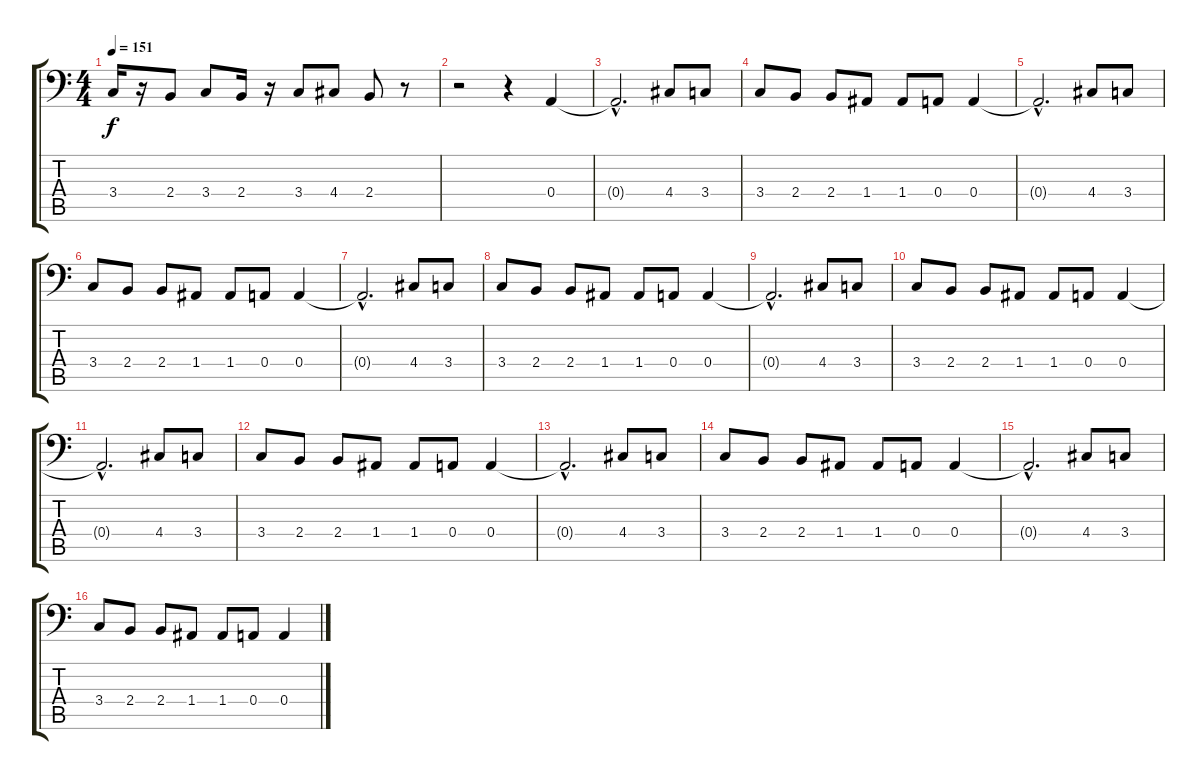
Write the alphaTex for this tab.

\track "" {instrument slapbass2}
\staff {score tabs}
\tuning (B2 G2 D2 A1 E1 A0) {hide}
\ts (4 4)
\tempo 151
\clef f4
\ks c
3.4.16{dy f} r.16 2.4.8 3.4.8 2.4.16 r.16 3.4.8 4.4.8 2.4.8 r.8 |
r.2 r.4 0.4.4 |
0.4{hac t}.2{d} 4.4.8 3.4.8 |
3.4.8 2.4.8 2.4.8 1.4.8 1.4.8 0.4.8 0.4.4 |
0.4{hac t}.2{d} 4.4.8 3.4.8 |
3.4.8 2.4.8 2.4.8 1.4.8 1.4.8 0.4.8 0.4.4 |
0.4{hac t}.2{d} 4.4.8 3.4.8 |
3.4.8 2.4.8 2.4.8 1.4.8 1.4.8 0.4.8 0.4.4 |
0.4{hac t}.2{d} 4.4.8 3.4.8 |
3.4.8 2.4.8 2.4.8 1.4.8 1.4.8 0.4.8 0.4.4 |
0.4{hac t}.2{d} 4.4.8 3.4.8 |
3.4.8 2.4.8 2.4.8 1.4.8 1.4.8 0.4.8 0.4.4 |
0.4{hac t}.2{d} 4.4.8 3.4.8 |
3.4.8 2.4.8 2.4.8 1.4.8 1.4.8 0.4.8 0.4.4 |
0.4{hac t}.2{d} 4.4.8 3.4.8 |
3.4.8 2.4.8 2.4.8 1.4.8 1.4.8 0.4.8 0.4.4
